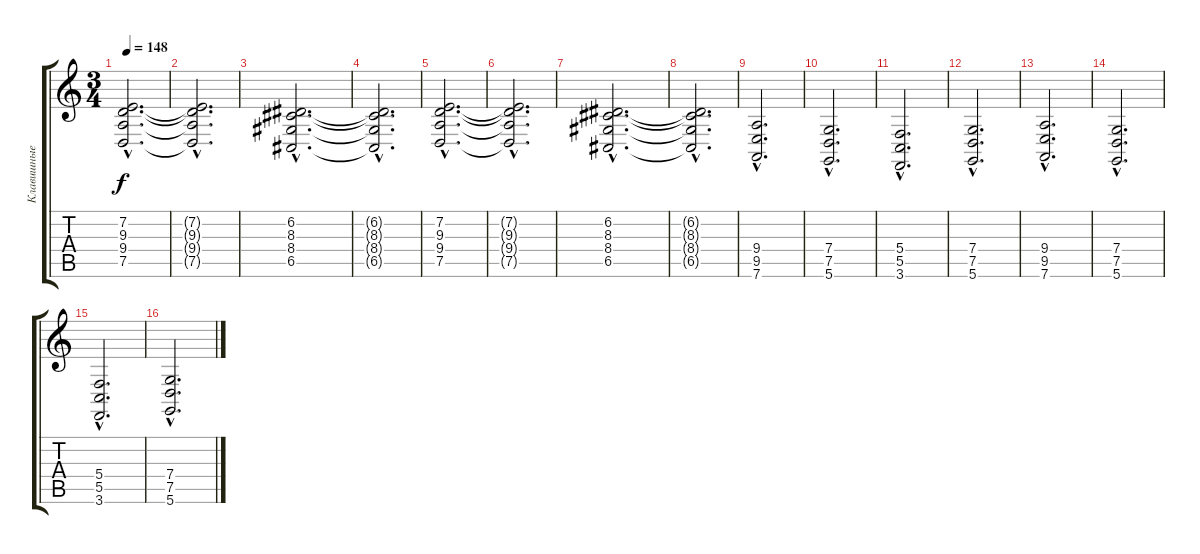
\track ("Клавишные" "Клавишные") {instrument lead2sawtooth}
\staff {score tabs}
\tuning (D4 A3 F3 C3 G2 D2) {hide}
\ts (3 4)
\tempo 148
\clef g2
\ks c
(7.2{hac} 9.3{hac} 9.4{hac} 7.5{hac}).2{d dy f instrument lead2sawtooth} |
(7.2{hac t} 9.3{hac t} 9.4{hac t} 7.5{hac t}).2{d} |
(6.2{hac} 8.3{hac} 8.4{hac} 6.5{hac}).2{d} |
(6.2{hac t} 8.3{hac t} 8.4{hac t} 6.5{hac t}).2{d} |
(7.2{hac} 9.3{hac} 9.4{hac} 7.5{hac}).2{d} |
(7.2{hac t} 9.3{hac t} 9.4{hac t} 7.5{hac t}).2{d} |
(6.2{hac} 8.3{hac} 8.4{hac} 6.5{hac}).2{d} |
(6.2{hac t} 8.3{hac t} 8.4{hac t} 6.5{hac t}).2{d} |
(9.4{hac} 9.5{hac} 7.6{hac}).2{d} |
(7.4{hac} 7.5{hac} 5.6{hac}).2{d} |
(5.4{hac} 5.5{hac} 3.6{hac}).2{d} |
(7.4{hac} 7.5{hac} 5.6{hac}).2{d} |
(9.4{hac} 9.5{hac} 7.6{hac}).2{d} |
(7.4{hac} 7.5{hac} 5.6{hac}).2{d} |
(5.4{hac} 5.5{hac} 3.6{hac}).2{d} |
(7.4{hac} 7.5{hac} 5.6{hac}).2{d}
